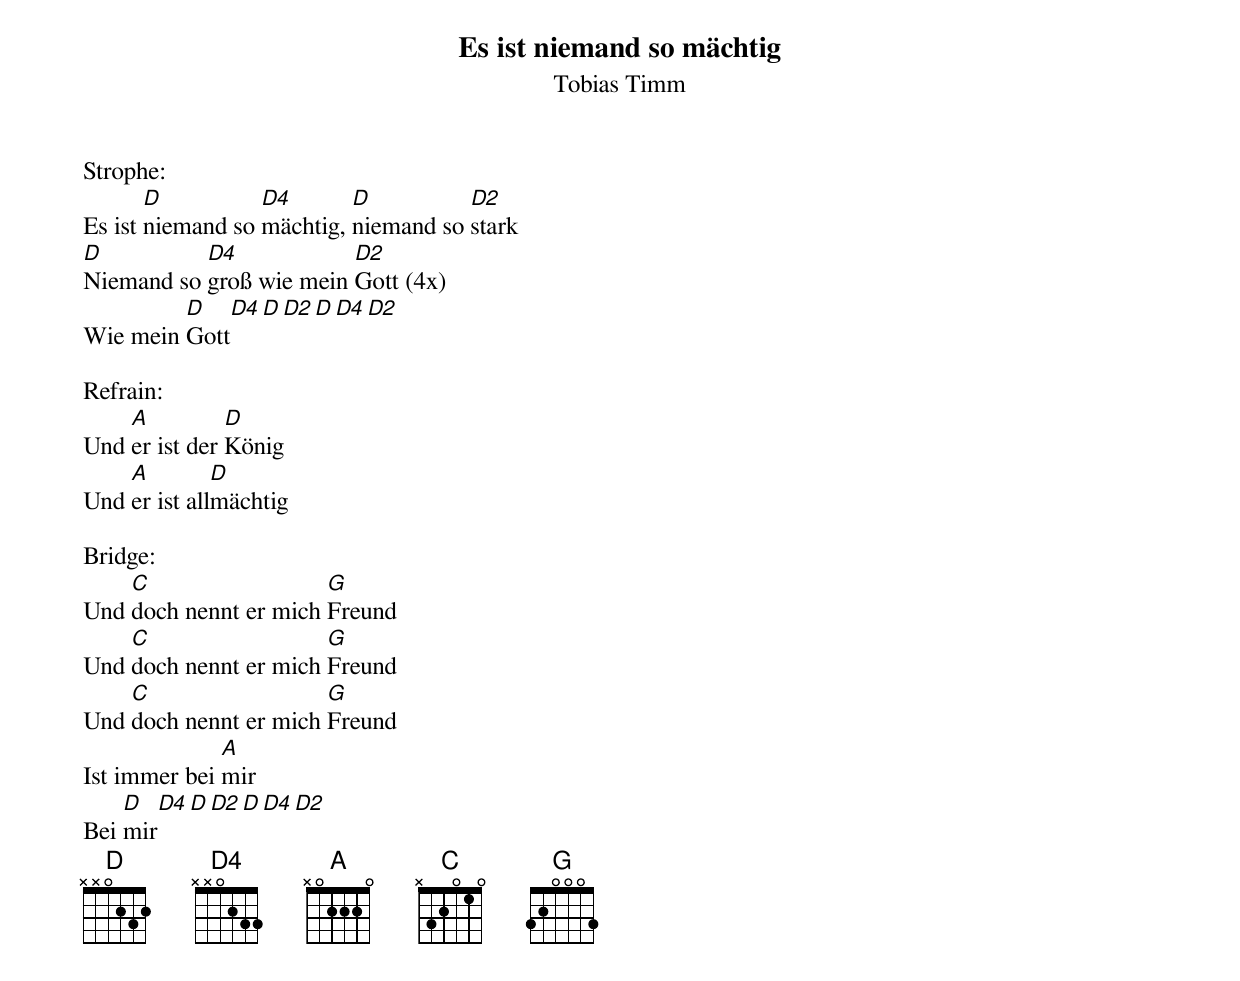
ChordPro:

{title:Es ist niemand so mächtig}
{subtitle:Tobias Timm}
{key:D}

Strophe:
Es ist [D]niemand so [D4]mächtig, [D]niemand so [D2]stark
[D]Niemand so [D4]groß wie mein [D2]Gott	(4x)
Wie mein [D]Gott[D4][D][D2][D][D4][D2]

Refrain:
Und [A]er ist der [D]König
Und [A]er ist all[D]mächtig

Bridge:
Und [C]doch nennt er mich [G]Freund
Und [C]doch nennt er mich [G]Freund
Und [C]doch nennt er mich [G]Freund
Ist immer bei [A]mir
Bei [D]mir[D4][D][D2][D][D4][D2]
